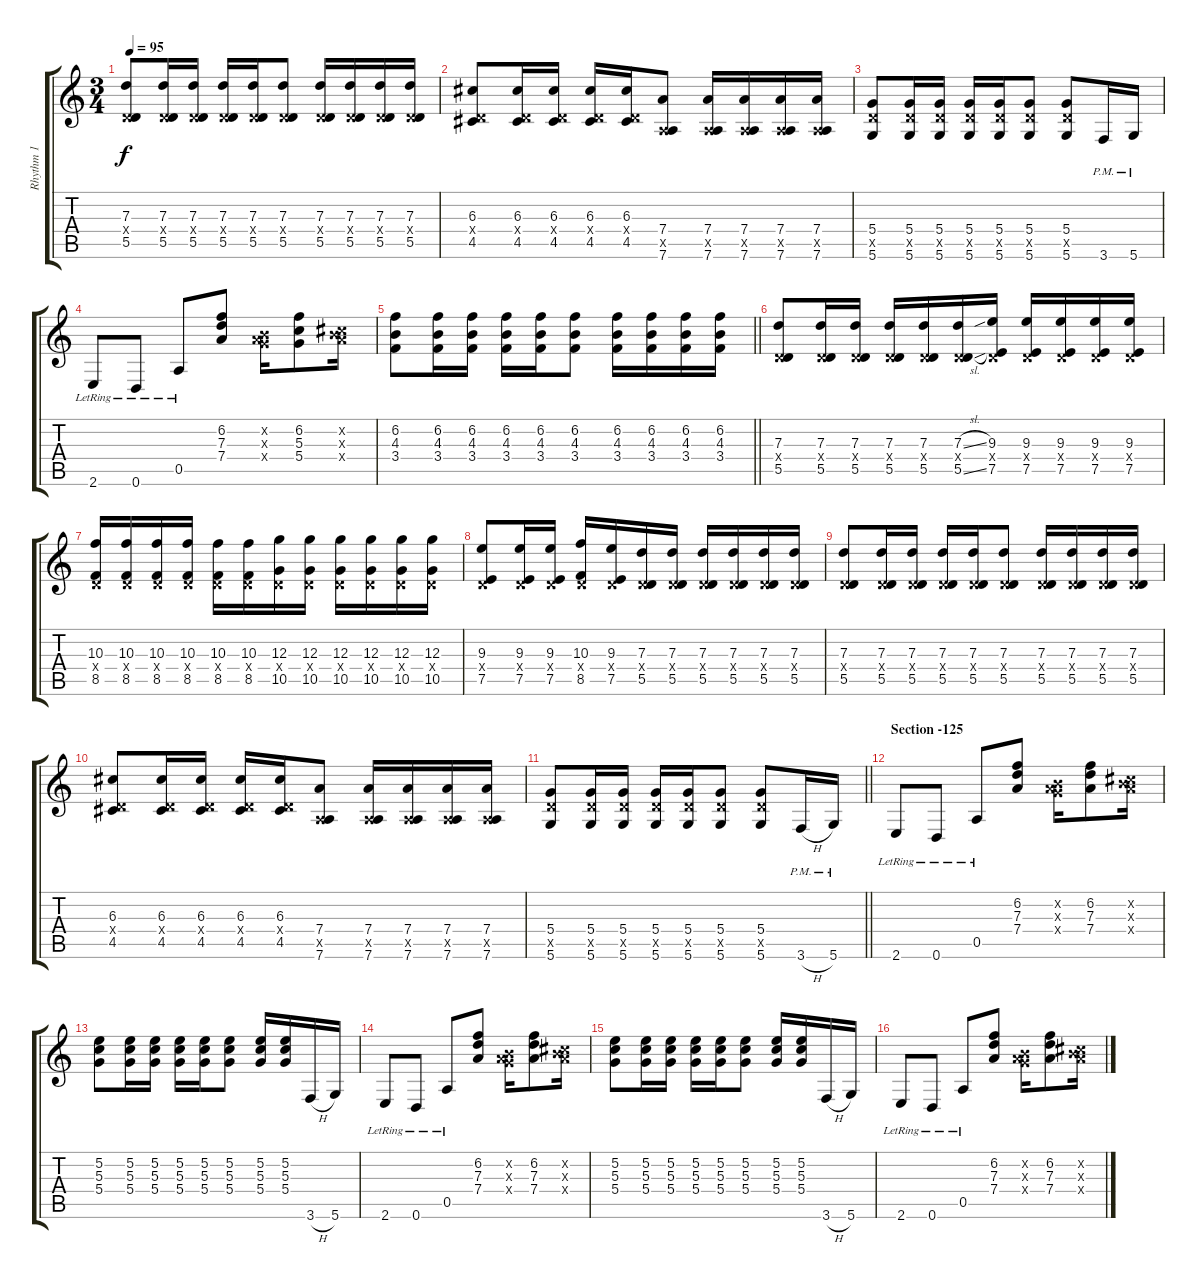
\track ("Rhythm 1" "Rhythm 1") {instrument distortionguitar}
\staff {score tabs}
\tuning (E4 B3 G3 D3 A2 D2) {hide}
\ts (3 4)
\tempo 95
\clef g2
\ks c
(7.3 0.4{x} 5.5).8{dy f} (7.3 0.4{x} 5.5).16 (7.3 0.4{x} 5.5).16 (7.3 0.4{x} 5.5).16 (7.3 0.4{x} 5.5).16 (7.3 0.4{x} 5.5).8 (7.3 0.4{x} 5.5).16 (7.3 0.4{x} 5.5).16 (7.3 0.4{x} 5.5).16 (7.3 0.4{x} 5.5).16 |
(6.3 0.4{x} 4.5).8 (6.3 0.4{x} 4.5).16 (6.3 0.4{x} 4.5).16 (6.3 0.4{x} 4.5).16 (6.3 0.4{x} 4.5).16 (7.4 0.5{x} 7.6).8 (7.4 0.5{x} 7.6).16 (7.4 0.5{x} 7.6).16 (7.4 0.5{x} 7.6).16 (7.4 0.5{x} 7.6).16 |
(5.4 5.5{x} 5.6).8 (5.4 5.5{x} 5.6).16 (5.4 5.5{x} 5.6).16 (5.4 5.5{x} 5.6).16 (5.4 5.5{x} 5.6).16 (5.4 5.5{x} 5.6).8 (5.4 5.5{x} 5.6).8 3.6{pm}.16 5.6{pm}.16 |
2.6{lr}.8 0.6{lr}.8 0.5{lr}.8 (6.2 7.3 7.4).8 (0.2{x} 0.3{x} 7.4{x}).16 (6.2 5.3 5.4).8 (0.2{x} 6.3{x} 7.4{x}).16 |
\barLineRight lightlight
(6.2 4.3 3.4).8 (6.2 4.3 3.4).16 (6.2 4.3 3.4).16 (6.2 4.3 3.4).16 (6.2 4.3 3.4).16 (6.2 4.3 3.4).8 (6.2 4.3 3.4).16 (6.2 4.3 3.4).16 (6.2 4.3 3.4).16 (6.2 4.3 3.4).16 |
(7.3 0.4{x} 5.5).8 (7.3 0.4{x} 5.5).16 (7.3 0.4{x} 5.5).16 (7.3 0.4{x} 5.5).16 (7.3 0.4{x} 5.5).16 (7.3{sl} 0.4{x} 5.5{sl}).16 (9.3 0.4{x} 7.5).16 (9.3 0.4{x} 7.5).16 (9.3 0.4{x} 7.5).16 (9.3 0.4{x} 7.5).16 (9.3 0.4{x} 7.5).16 |
(10.3 0.4{x} 8.5).16 (10.3 0.4{x} 8.5).16 (10.3 0.4{x} 8.5).16 (10.3 0.4{x} 8.5).16 (10.3 0.4{x} 8.5).16 (10.3 0.4{x} 8.5).16 (12.3 0.4{x} 10.5).16 (12.3 0.4{x} 10.5).16 (12.3 0.4{x} 10.5).16 (12.3 0.4{x} 10.5).16 (12.3 0.4{x} 10.5).16 (12.3 0.4{x} 10.5).16 |
(9.3 0.4{x} 7.5).8 (9.3 0.4{x} 7.5).16 (9.3 0.4{x} 7.5).16 (10.3 0.4{x} 8.5).16 (9.3 0.4{x} 7.5).16 (7.3 0.4{x} 5.5).16 (7.3 0.4{x} 5.5).16 (7.3 0.4{x} 5.5).16 (7.3 0.4{x} 5.5).16 (7.3 0.4{x} 5.5).16 (7.3 0.4{x} 5.5).16 |
(7.3 0.4{x} 5.5).8 (7.3 0.4{x} 5.5).16 (7.3 0.4{x} 5.5).16 (7.3 0.4{x} 5.5).16 (7.3 0.4{x} 5.5).16 (7.3 0.4{x} 5.5).8 (7.3 0.4{x} 5.5).16 (7.3 0.4{x} 5.5).16 (7.3 0.4{x} 5.5).16 (7.3 0.4{x} 5.5).16 |
(6.3 0.4{x} 4.5).8 (6.3 0.4{x} 4.5).16 (6.3 0.4{x} 4.5).16 (6.3 0.4{x} 4.5).16 (6.3 0.4{x} 4.5).16 (7.4 0.5{x} 7.6).8 (7.4 0.5{x} 7.6).16 (7.4 0.5{x} 7.6).16 (7.4 0.5{x} 7.6).16 (7.4 0.5{x} 7.6).16 |
\barLineRight lightlight
(5.4 5.5{x} 5.6).8 (5.4 5.5{x} 5.6).16 (5.4 5.5{x} 5.6).16 (5.4 5.5{x} 5.6).16 (5.4 5.5{x} 5.6).16 (5.4 5.5{x} 5.6).8 (5.4 5.5{x} 5.6).8 3.6{h pm}.16 5.6{pm}.16 |
\section ("" "Section -125")
2.6{lr}.8 0.6{lr}.8 0.5{lr}.8 (6.2 7.3 7.4).8 (0.2{x} 0.3{x} 7.4{x}).16 (6.2 7.3 7.4).8 (0.2{x} 6.3{x} 7.4{x}).16 |
(5.2 5.3 5.4).8 (5.2 5.3 5.4).16 (5.2 5.3 5.4).16 (5.2 5.3 5.4).16 (5.2 5.3 5.4).16 (5.2 5.3 5.4).8 (5.2 5.3 5.4).16 (5.2 5.3 5.4).16 3.6{h}.16 5.6.16 |
2.6{lr}.8 0.6{lr}.8 0.5{lr}.8 (6.2 7.3 7.4).8 (0.2{x} 0.3{x} 7.4{x}).16 (6.2 7.3 7.4).8 (0.2{x} 6.3{x} 7.4{x}).16 |
(5.2 5.3 5.4).8 (5.2 5.3 5.4).16 (5.2 5.3 5.4).16 (5.2 5.3 5.4).16 (5.2 5.3 5.4).16 (5.2 5.3 5.4).8 (5.2 5.3 5.4).16 (5.2 5.3 5.4).16 3.6{h}.16 5.6.16 |
2.6{lr}.8 0.6{lr}.8 0.5{lr}.8 (6.2 7.3 7.4).8 (0.2{x} 0.3{x} 7.4{x}).16 (6.2 7.3 7.4).8 (0.2{x} 6.3{x} 7.4{x}).16
